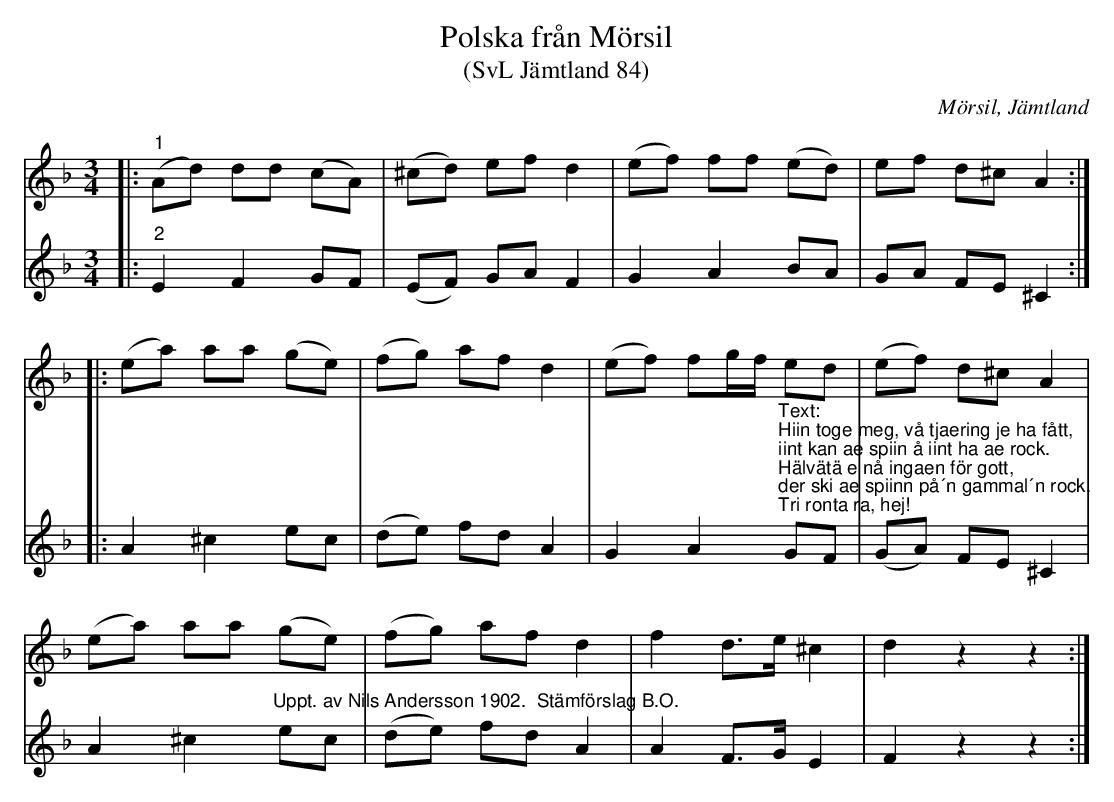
X:1
T:Polska från Mörsil
T:(SvL Jämtland 84)
O:Mörsil, Jämtland
L:1/8
M:3/4
K:Dm
V:1
|:"^1" (Ad) dd (cA) | (^cd) ef d2 | (ef) ff (ed) | ef d^c A2 ::
(ea) aa (ge) | (fg) af d2 | (ef) fg/f/ ed | (ef) d^c A2 |
(ea) aa (ge) | (fg) af d2 | f2 d>e ^c2 | d2 z2 z2 :|
V:2
|:"^2" E2 F2 GF | (EF) GA F2 | G2 A2 BA | GA FE ^C2 ::
A2 ^c2 ec | (de) fd A2 | G2 A2"^Text:""^Hiin toge meg, vå tjaering je ha fått,""^iint kan ae spiin å iint ha ae rock.""^Hälvätä e nå ingaen för gott,""^der ski ae spiinn på´n gammal´n rock.""^Tri ronta ra, hej!" GF | (GA) FE ^C2 |
A2 ^c2"^Uppt. av Nils Andersson 1902.  Stämförslag B.O." ec | (de) fd A2 | A2 F>G E2 | F2 z2 z2 :|
